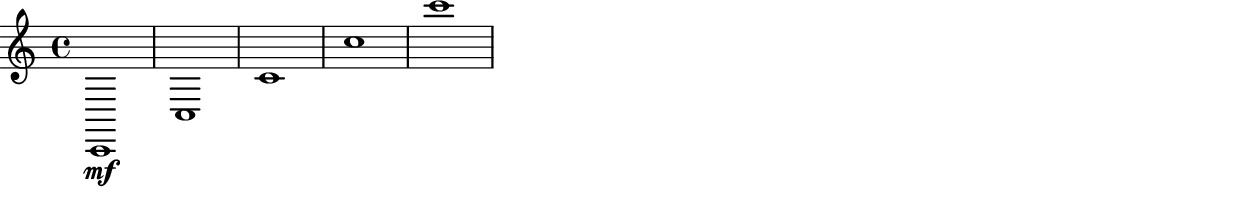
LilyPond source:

%%% Generated by music-score %%%
\include "lilypond-book-preamble.ly"
\paper {
  #(define dump-extents #t)

  indent = 0\mm
  line-width = 210\mm - 2.0 * 0.4\in
  ragged-right = ##t
  force-assignment = #""
  line-width = #(- line-width (* mm  3.000000))
}
\header {
  title = ""
  composer = ""
}
\layout {
}

<<
    \new Staff {   \set Staff.instrumentName = "" \set Staff.shortInstrumentName = "" \clef treble \time 4/4 c,1-\mf c1 c'1 c''1 c'''1
               }
>>